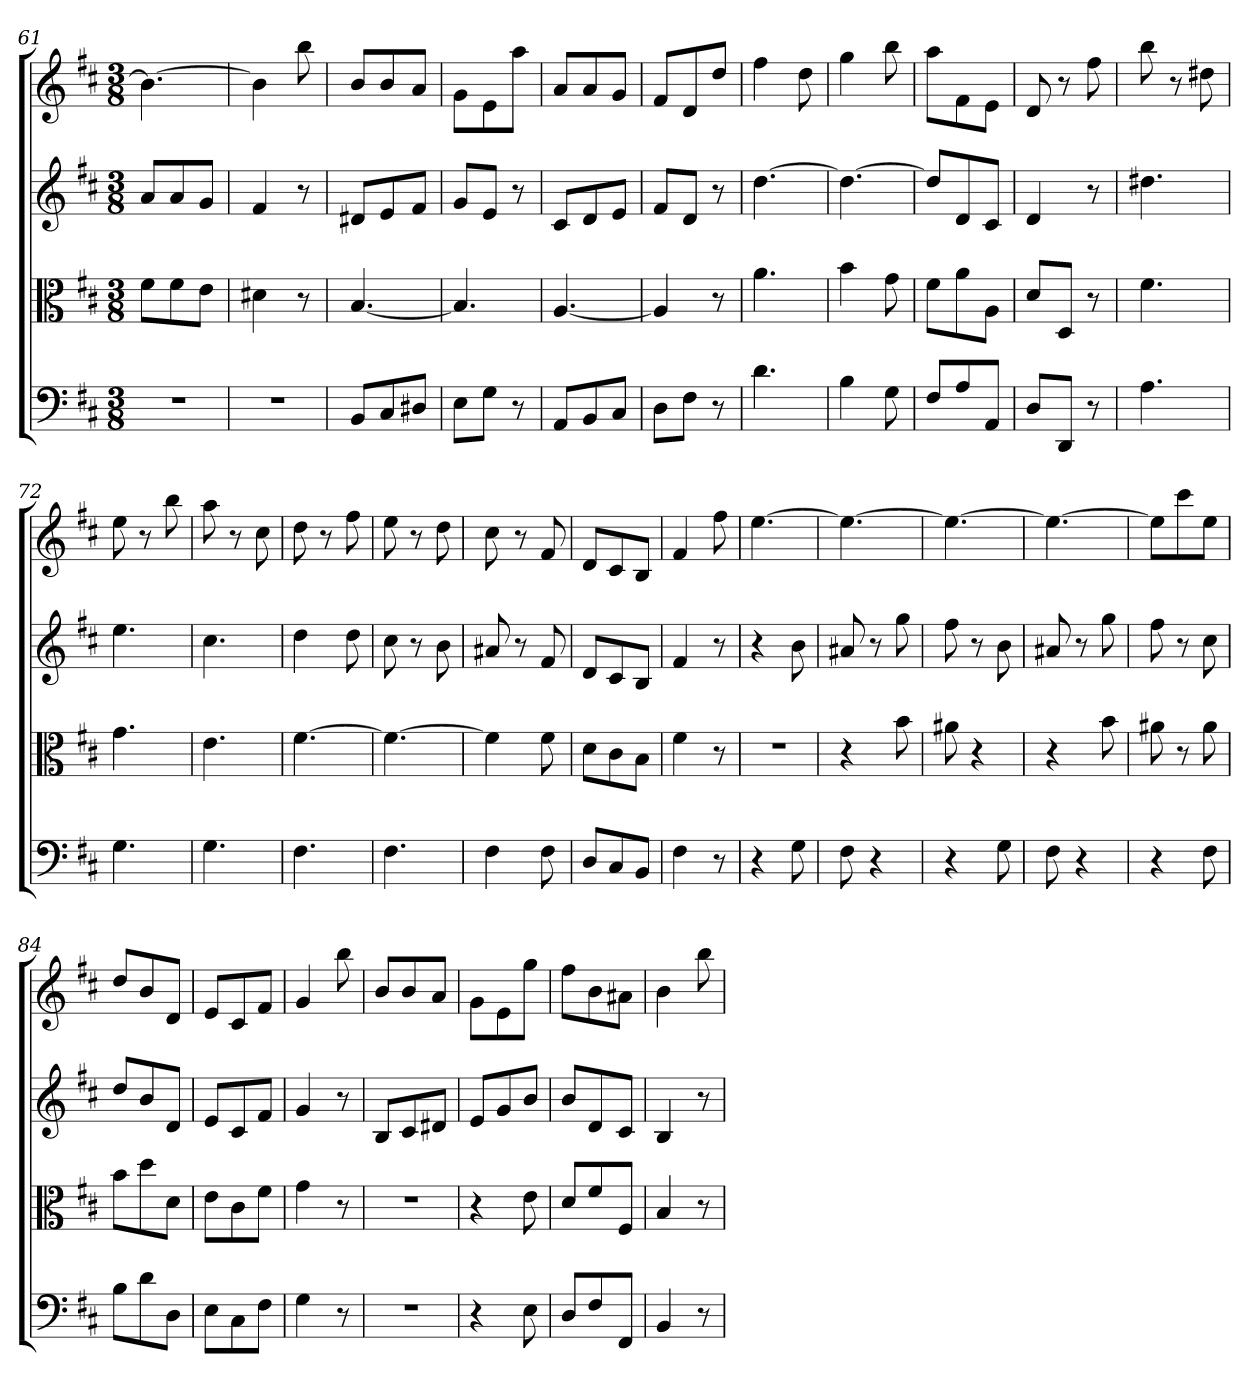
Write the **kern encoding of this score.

**kern	**kern	**kern	**kern
*part4	*part3	*part2	*part1
*staff4	*staff3	*staff2	*staff1
*clefF4	*clefC3	*	*
*k[f#c#]	*k[f#c#]	*k[f#c#]	*k[f#c#]
*D:	*D:	*D:	*D:
*M3/8	*M3/8	*M3/8	*M3/8
=61	=61	=61	=61
4.r	8f#\L	8aL	4.b_
.	8f#\	8a	.
.	8e\J	8gJ	.
=62	=62	=62	=62
4.r	4d#X	4f#	4b]
.	8r	8r	8bb
=63	=63	=63	=63
8BB/L	[4.B	8d#XL	8bL
8C#/	.	8e	8b
8D#X/J	.	8f#J	8aJ
=64	=64	=64	=64
8E\L	4.B]	8gL	8gL
8G\J	.	8eJ	8e
8r	.	8r	8aaJ
=65	=65	=65	=65
8AA/L	[4.A	8c#L	8aL
8BB/	.	8d	8a
8C#/J	.	8eJ	8gJ
=66	=66	=66	=66
8D\L	4A]	8f#L	8f#L
8F#\J	.	8dJ	8d
8r	8r	8r	8ddJ
=67	=67	=67	=67
4.d	4.a	[4.dd	4ff#
.	.	.	8dd
=68	=68	=68	=68
4B	4b	4.dd_	4gg
8G	8g	.	8bb
=69	=69	=69	=69
8F#/L	8f#\L	8ddL]	8aaL
8A/	8a\	8d	8f#
8AA/J	8A\J	8c#J	8eJ
=70	=70	=70	=70
8D/L	8d/L	4d	8d
8DD/J	8D/J	.	8r
8r	8r	8r	8ff#
=71	=71	=71	=71
4.A	4.f#	4.dd#X	8bb
.	.	.	8r
.	.	.	8dd#X
=72	=72	=72	=72
4.G	4.g	4.ee	8ee
.	.	.	8r
.	.	.	8bb
=73	=73	=73	=73
4.G	4.e	4.cc#	8aa
.	.	.	8r
.	.	.	8cc#
=74	=74	=74	=74
4.F#	[4.f#	4dd	8dd
.	.	.	8r
.	.	8dd	8ff#
=75	=75	=75	=75
4.F#	4.f#_	8cc#	8ee
.	.	8r	8r
.	.	8b	8dd
=76	=76	=76	=76
4F#	4f#]	8a#X	8cc#
.	.	8r	8r
8F#	8f#	8f#	8f#
=77	=77	=77	=77
8D/L	8d\L	8dL	8dL
8C#/	8c#\	8c#	8c#
8BB/J	8B\J	8BJ	8BJ
=78	=78	=78	=78
4F#	4f#	4f#	4f#
8r	8r	8r	8ff#
=79	=79	=79	=79
4r	4.r	4r	[4.ee
8G	.	8b	.
=80	=80	=80	=80
8F#	4r	8a#X	4.ee_
4r	.	8r	.
.	8b	8gg	.
=81	=81	=81	=81
4r	8a#X	8ff#	4.ee_
.	4r	8r	.
8G	.	8b	.
=82	=82	=82	=82
8F#	4r	8a#X	4.ee_
4r	.	8r	.
.	8b	8gg	.
=83	=83	=83	=83
4r	8a#X	8ff#	8eeL]
.	8r	8r	8ccc#
8F#	8a#	8cc#	8eeJ
=84	=84	=84	=84
8B\L	8b\L	8ddL	8ddL
8d\	8dd\	8b	8b
8D\J	8d\J	8dJ	8dJ
=85	=85	=85	=85
8E\L	8e\L	8eL	8eL
8C#\	8c#\	8c#	8c#
8F#\J	8f#\J	8f#J	8f#J
=86	=86	=86	=86
4G	4g	4g	4g
8r	8r	8r	8bb
=87	=87	=87	=87
4.r	4.r	8BL	8bL
.	.	8c#	8b
.	.	8d#XJ	8aJ
=88	=88	=88	=88
4r	4r	8eL	8gL
.	.	8g	8e
8E	8e	8bJ	8ggJ
=89	=89	=89	=89
8D/L	8d/L	8bL	8ff#L
8F#/	8f#/	8d	8b
8FF#/J	8F#/J	8c#J	8a#XJ
=90	=90	=90	=90
4BB	4B	4B	4b
8r	8r	8r	8bb
=	=	=	=
*-	*-	*-	*-
